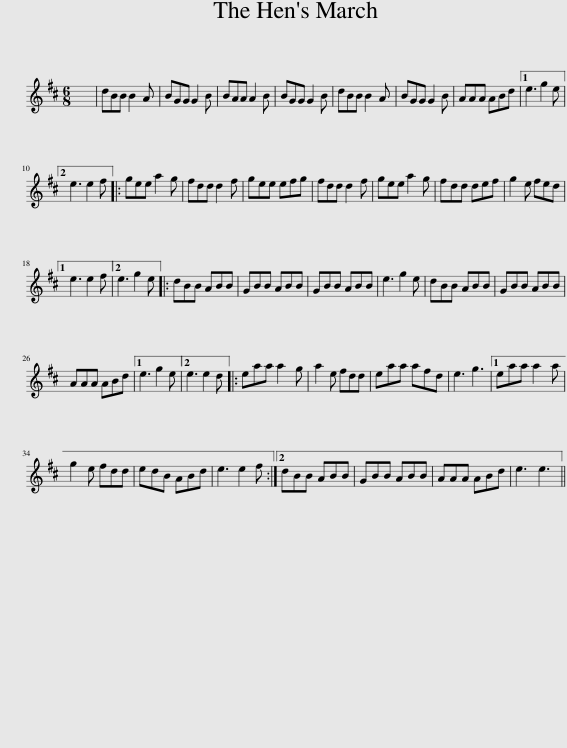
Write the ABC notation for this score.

X:1
L:1/8
M:6/8
I:linebreak $
K:D
V:1 treble
V:1
 x6 | dBB B2 A | BGG G2 B | BAA A2 B | BGG G2 B | %5
 dBB B2 A | BGG G2 B | AAA ABd |1 e3 g2 e ||2$ e3 e2 f |: %10
 gee a2 g | fdd d2 f | gee efg | fdd d2 f | gee a2 g | %15
 fdd def | g2 e fed |1$ e3 e2 f ||2 e3 g2 e |: dBB ABB | %20
 GBB ABB | GBB ABB | e3 g2 e | dBB ABB | GBB ABB |$ %25
 AAA ABd |1 e3 g2 e ||2 e3 e2 d |: eaa a2 g | a2 e fdd | %30
 eaa afd | e3 g3 |1 eaa a2 a |$ g2 e fdd | edB ABd | %35
 e3 e2 f :|2 dBB ABB | GBB ABB | AAA ABd | e3 e3 || %40
